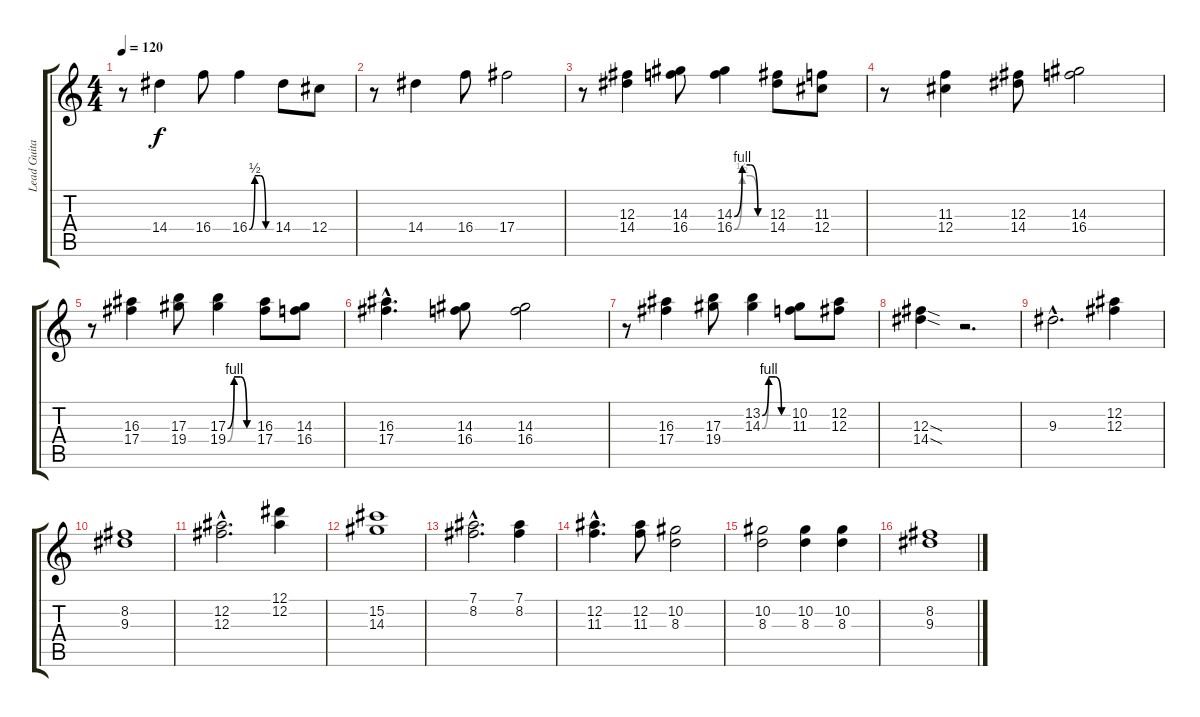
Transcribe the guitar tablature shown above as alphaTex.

\track ("Lead Guitar" "Lead Guita") {instrument distortionguitar}
\staff {score tabs}
\tuning (Eb4 Bb3 Gb3 Db3 Ab2 Eb2) {hide}
\ts (4 4)
\tempo 120
\clef g2
\ks c
r.8{dy f} 14.4.4 16.4.8 16.4{be (custom 0 0 15 2 30 2 45 0 60 0)}.4 14.4.8 12.4.8 |
r.8 14.4.4 16.4.8 17.4.2 |
r.8 (12.3 14.4).4 (14.3 16.4).8 (14.3{be (custom 0 0 15 4 30 4 45 0 60 0)} 16.4{be (custom 0 0 15 2 30 2 45 0 60 0)}).4 (12.3 14.4).8 (11.3 12.4).8 |
r.8 (11.3 12.4).4 (12.3 14.4).8 (14.3 16.4).2 |
r.8 (16.3 17.4).4 (17.3 19.4).8 (17.3{be (custom 0 0 15 4 30 4 45 0 60 0)} 19.4{be (custom 0 0 15 4 30 4 45 0 60 0)}).4 (16.3 17.4).8 (14.3 16.4).8 |
(16.3{hac} 17.4{hac}).4{d} (14.3 16.4).8 (14.3 16.4).2 |
r.8 (16.3 17.4).4 (17.3 19.4).8 (13.2{be (custom 0 0 15 4 30 4 45 0 60 0)} 14.3{be (custom 0 0 15 4 30 4 45 0 60 0)}).4 (10.2 11.3).8 (12.2 12.3).8 |
(12.3{sod} 14.4{sod}).4 r.2{d} |
9.3{hac}.2{d} (12.2 12.3).4 |
(8.2 9.3).1 |
(12.2{hac} 12.3{hac}).2{d} (12.1 12.2).4 |
(15.2 14.3).1 |
(7.1{hac} 8.2{hac}).2{d} (7.1 8.2).4 |
(12.2{hac} 11.3{hac}).4{d} (12.2 11.3).8 (10.2 8.3).2 |
(10.2 8.3).2 (10.2 8.3).4 (10.2 8.3).4 |
(8.2 9.3).1
